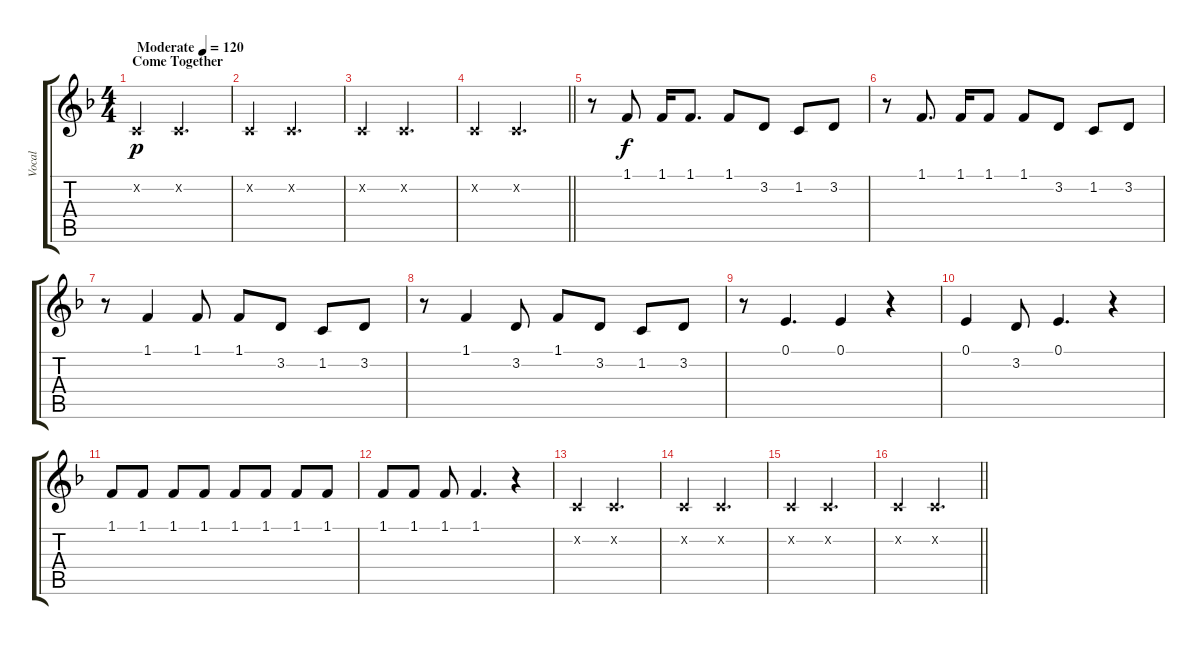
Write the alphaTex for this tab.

\track ("Vocal" "Vocal") {instrument choiraahs}
\staff {score tabs}
\tuning (E4 B3 G3 D3 A2 E2) {hide}
\ts (4 4)
\section ("" "Come Together")
\tempo (120 "Moderate")
\tempo 80
\tempo (120 "Moderate")
\clef g2
\ks f
1.2{x}.4{dy p instrument choiraahs} 1.2{x}.2{d} |
1.2{x}.4 1.2{x}.2{d} |
1.2{x}.4 1.2{x}.2{d} |
\barLineRight lightlight
1.2{x}.4 1.2{x}.2{d} |
r.8 1.1.8{dy f} 1.1.16 1.1.8{d} 1.1.8 3.2.8 1.2.8 3.2.8 |
r.8 1.1.8{d} 1.1.16 1.1.8 1.1.8 3.2.8 1.2.8 3.2.8 |
r.8 1.1.4 1.1.8 1.1.8 3.2.8 1.2.8 3.2.8 |
r.8 1.1.4 3.2.8 1.1.8 3.2.8 1.2.8 3.2.8 |
r.8 0.1.4{d} 0.1.4 r.4 |
0.1.4 3.2.8 0.1.4{d} r.4 |
1.1.8 1.1.8 1.1.8 1.1.8 1.1.8 1.1.8 1.1.8 1.1.8 |
1.1.8 1.1.8 1.1.8 1.1.4{d} r.4 |
1.2{x}.4 1.2{x}.2{d} |
1.2{x}.4 1.2{x}.2{d} |
1.2{x}.4 1.2{x}.2{d} |
\barLineRight lightlight
1.2{x}.4 1.2{x}.2{d}
